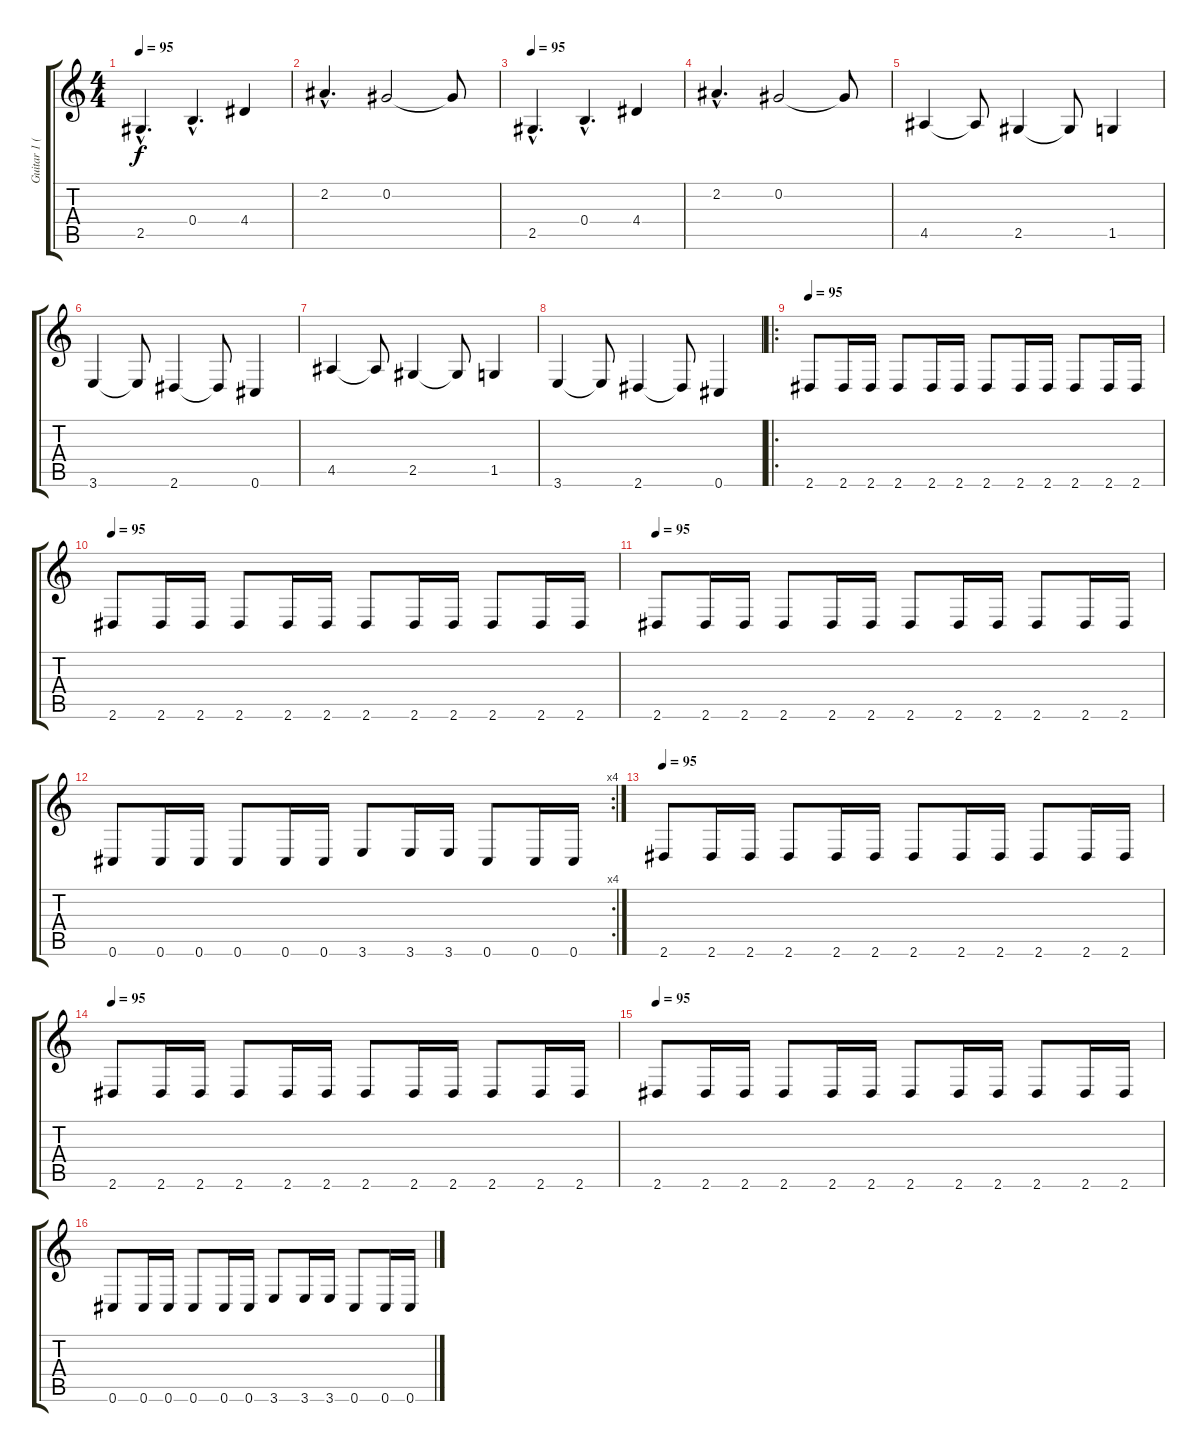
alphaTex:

\track ("Guitar 1 (Christofer Johnsson)" "Guitar 1 (") {instrument distortionguitar}
\staff {score tabs}
\tuning (Db4 Ab3 E3 B2 Gb2 Db2) {hide}
\ts (4 4)
\tempo 95
\clef g2
\ks c
2.5{hac}.4{d dy f} 0.4{hac}.4{d} 4.4.4 |
2.2{hac}.4{d} 0.2.2 0.2{t}.8 |
\tempo 95
2.5{hac}.4{d} 0.4{hac}.4{d} 4.4.4 |
2.2{hac}.4{d} 0.2.2 0.2{t}.8 |
4.5.4 4.5{t}.8 2.5.4 2.5{t}.8 1.5.4 |
3.6.4 3.6{t}.8 2.6.4 2.6{t}.8 0.6.4 |
4.5.4 4.5{t}.8 2.5.4 2.5{t}.8 1.5.4 |
3.6.4 3.6{t}.8 2.6.4 2.6{t}.8 0.6.4 |
\ro
\tempo 95
2.6.8 2.6.16 2.6.16 2.6.8 2.6.16 2.6.16 2.6.8 2.6.16 2.6.16 2.6.8 2.6.16 2.6.16 |
\tempo 95
2.6.8 2.6.16 2.6.16 2.6.8 2.6.16 2.6.16 2.6.8 2.6.16 2.6.16 2.6.8 2.6.16 2.6.16 |
\tempo 95
2.6.8 2.6.16 2.6.16 2.6.8 2.6.16 2.6.16 2.6.8 2.6.16 2.6.16 2.6.8 2.6.16 2.6.16 |
\rc 4
0.6.8 0.6.16 0.6.16 0.6.8 0.6.16 0.6.16 3.6.8 3.6.16 3.6.16 0.6.8 0.6.16 0.6.16 |
\tempo 95
2.6.8 2.6.16 2.6.16 2.6.8 2.6.16 2.6.16 2.6.8 2.6.16 2.6.16 2.6.8 2.6.16 2.6.16 |
\tempo 95
2.6.8 2.6.16 2.6.16 2.6.8 2.6.16 2.6.16 2.6.8 2.6.16 2.6.16 2.6.8 2.6.16 2.6.16 |
\tempo 95
2.6.8 2.6.16 2.6.16 2.6.8 2.6.16 2.6.16 2.6.8 2.6.16 2.6.16 2.6.8 2.6.16 2.6.16 |
0.6.8 0.6.16 0.6.16 0.6.8 0.6.16 0.6.16 3.6.8 3.6.16 3.6.16 0.6.8 0.6.16 0.6.16
